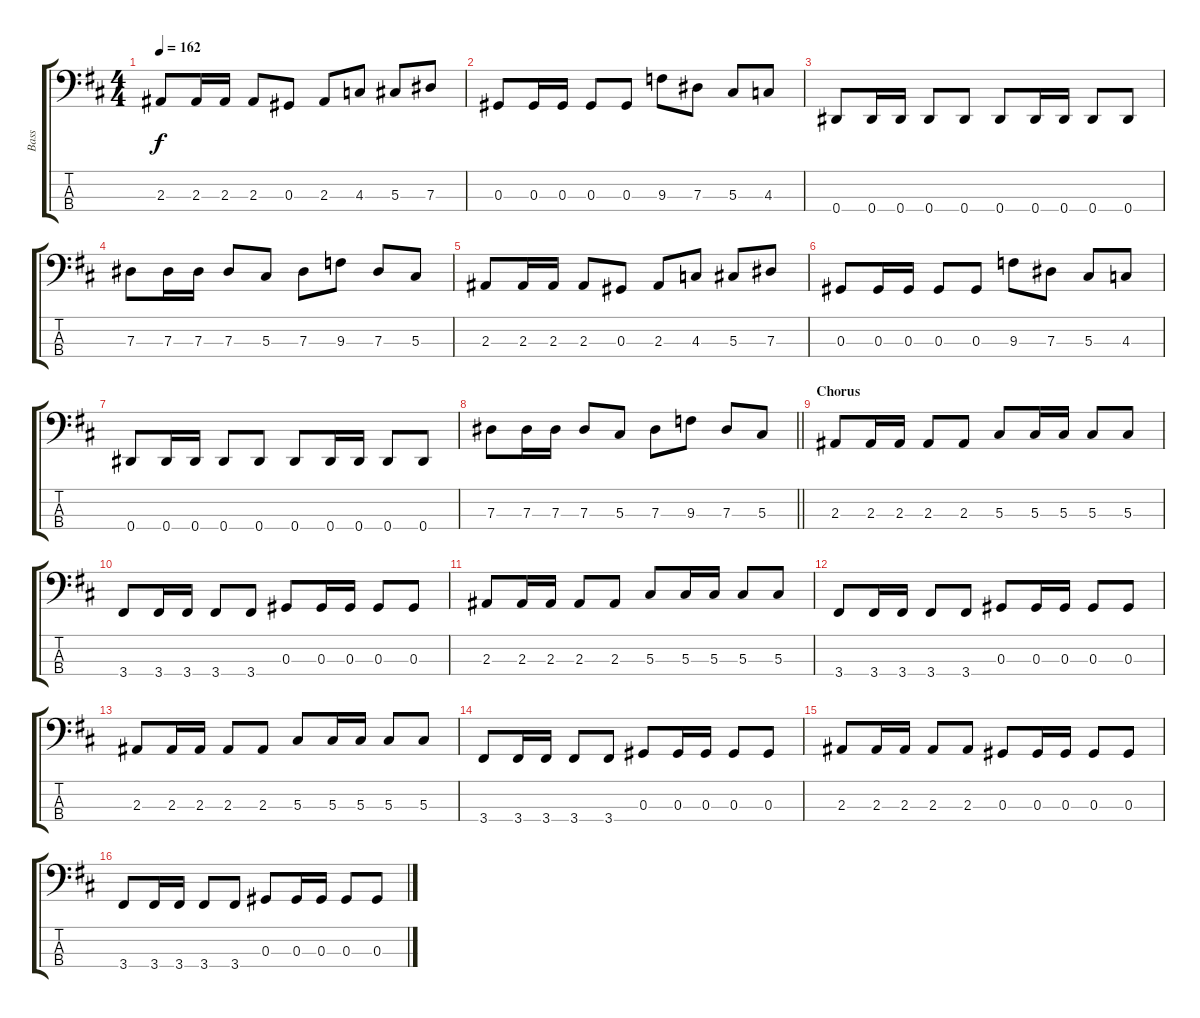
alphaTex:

\track ("Bass" "Bass") {instrument electricbasspick}
\staff {score tabs}
\tuning (Gb2 Db2 Ab1 Eb1) {hide}
\ts (4 4)
\tempo 162
\clef f4
\ks d
2.3.8{dy f} 2.3.16 2.3.16 2.3.8 0.3.8 2.3.8 4.3.8 5.3.8 7.3.8 |
0.3.8 0.3.16 0.3.16 0.3.8 0.3.8 9.3.8 7.3.8 5.3.8 4.3.8 |
0.4.8 0.4.16 0.4.16 0.4.8 0.4.8 0.4.8 0.4.16 0.4.16 0.4.8 0.4.8 |
7.3.8 7.3.16 7.3.16 7.3.8 5.3.8 7.3.8 9.3.8 7.3.8 5.3.8 |
2.3.8 2.3.16 2.3.16 2.3.8 0.3.8 2.3.8 4.3.8 5.3.8 7.3.8 |
0.3.8 0.3.16 0.3.16 0.3.8 0.3.8 9.3.8 7.3.8 5.3.8 4.3.8 |
0.4.8 0.4.16 0.4.16 0.4.8 0.4.8 0.4.8 0.4.16 0.4.16 0.4.8 0.4.8 |
\barLineRight lightlight
7.3.8 7.3.16 7.3.16 7.3.8 5.3.8 7.3.8 9.3.8 7.3.8 5.3.8 |
\section ("" "Chorus")
2.3.8 2.3.16 2.3.16 2.3.8 2.3.8 5.3.8 5.3.16 5.3.16 5.3.8 5.3.8 |
3.4.8 3.4.16 3.4.16 3.4.8 3.4.8 0.3.8 0.3.16 0.3.16 0.3.8 0.3.8 |
2.3.8 2.3.16 2.3.16 2.3.8 2.3.8 5.3.8 5.3.16 5.3.16 5.3.8 5.3.8 |
3.4.8 3.4.16 3.4.16 3.4.8 3.4.8 0.3.8 0.3.16 0.3.16 0.3.8 0.3.8 |
2.3.8 2.3.16 2.3.16 2.3.8 2.3.8 5.3.8 5.3.16 5.3.16 5.3.8 5.3.8 |
3.4.8 3.4.16 3.4.16 3.4.8 3.4.8 0.3.8 0.3.16 0.3.16 0.3.8 0.3.8 |
2.3.8 2.3.16 2.3.16 2.3.8 2.3.8 0.3.8 0.3.16 0.3.16 0.3.8 0.3.8 |
3.4.8 3.4.16 3.4.16 3.4.8 3.4.8 0.3.8 0.3.16 0.3.16 0.3.8 0.3.8
